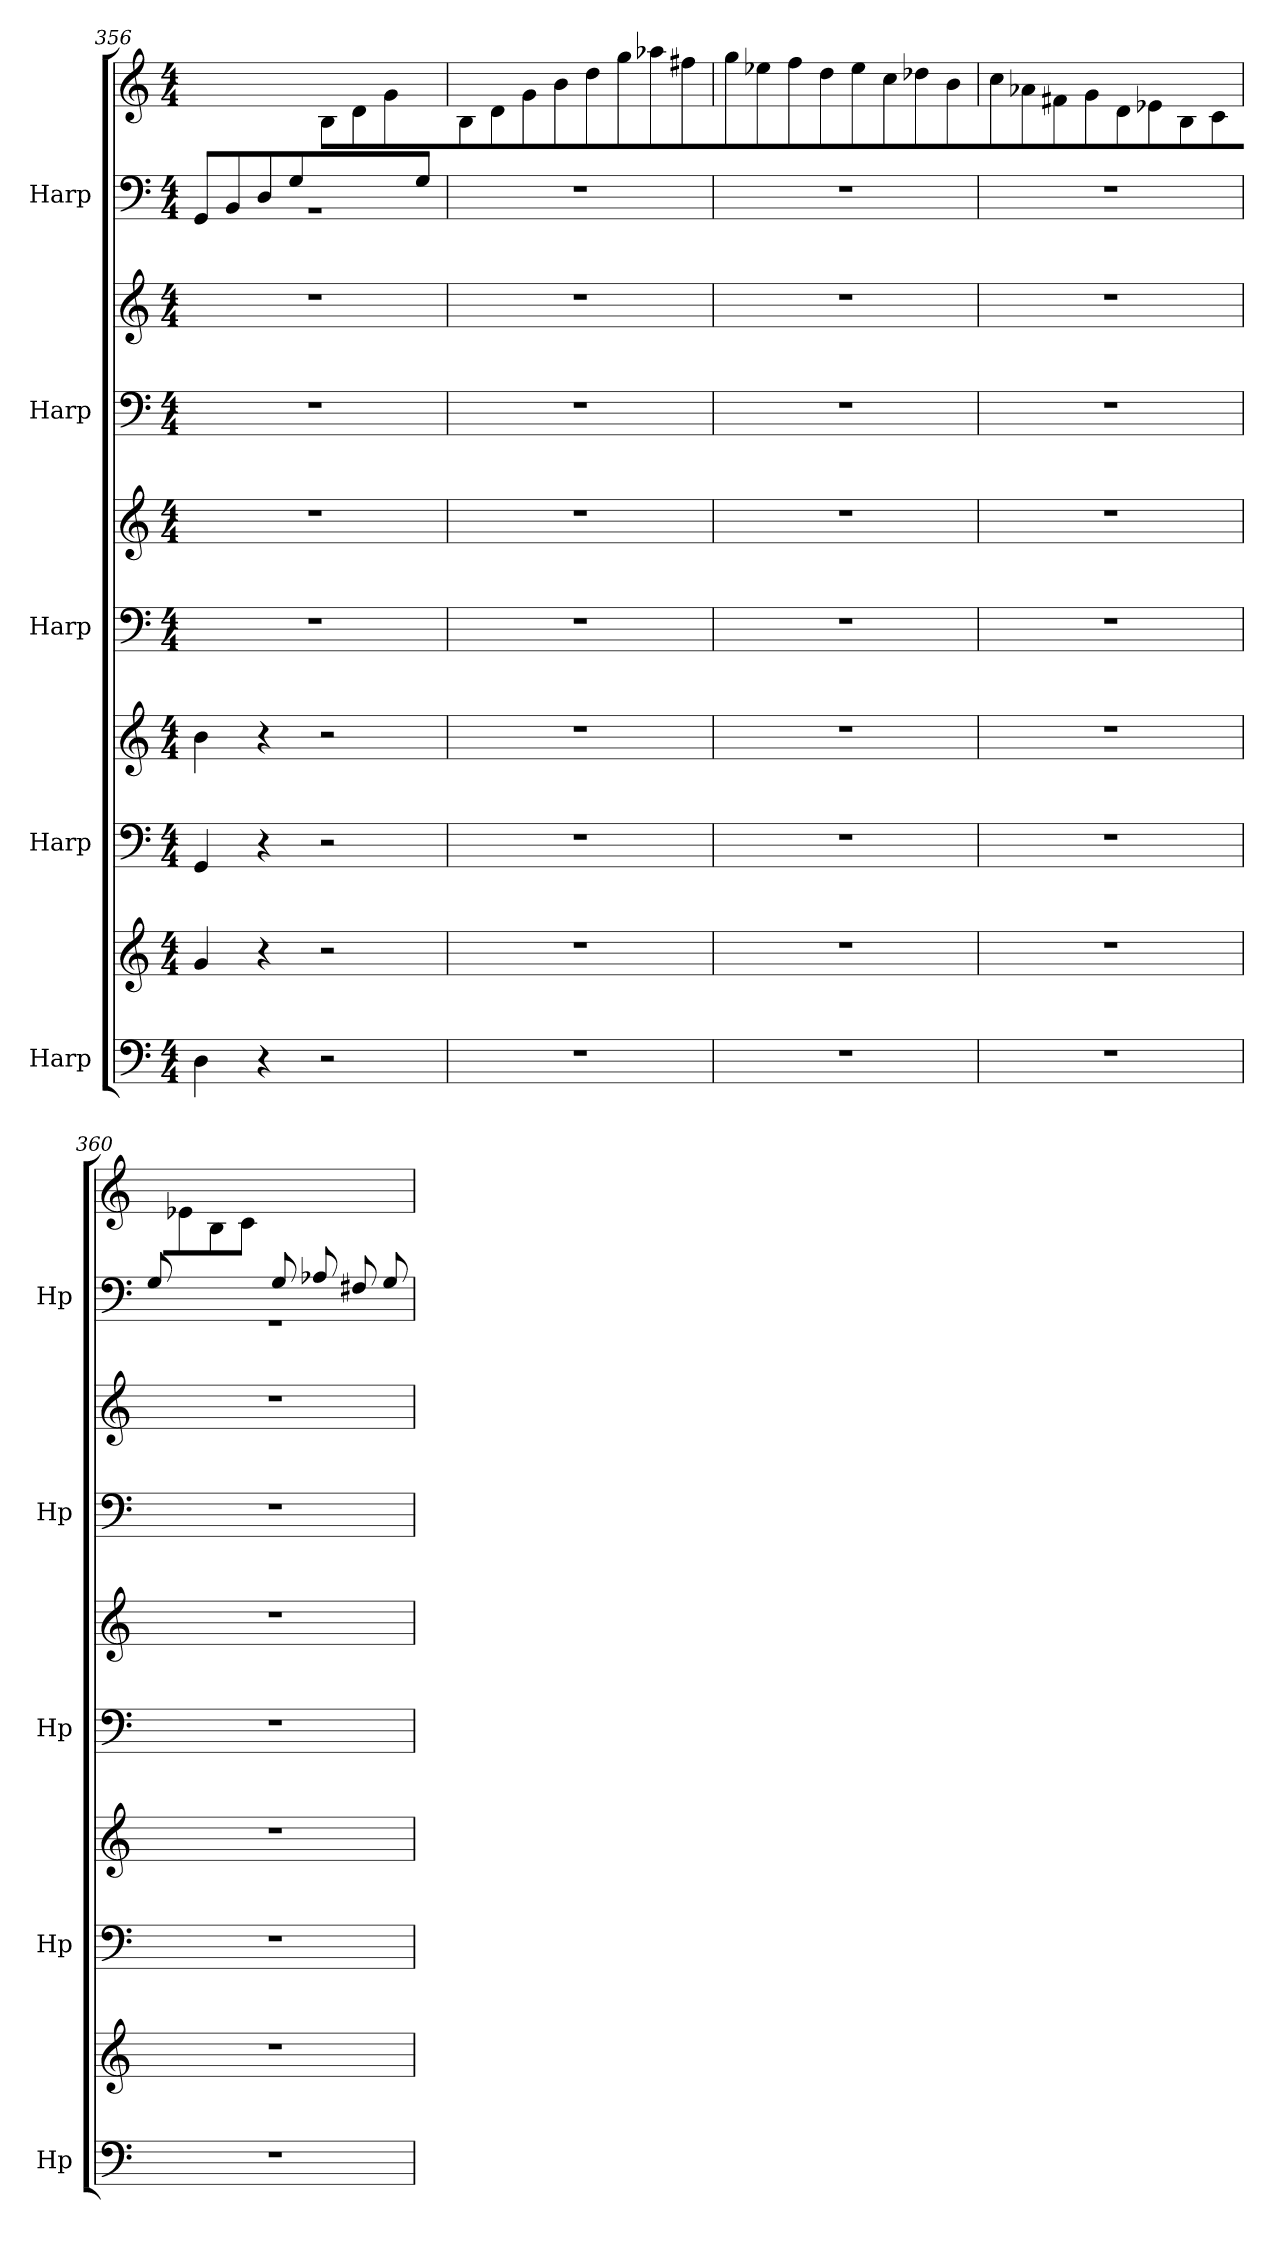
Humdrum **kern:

**kern	**kern	**kern	**kern	**kern	**kern	**kern	**kern	**kern	**kern
*part5	*part5	*part4	*part4	*part3	*part3	*part2	*part2	*part1	*part1
*staff10	*staff9	*staff8	*staff7	*staff6	*staff5	*staff4	*staff3	*staff2	*staff1
*I"Harp	*	*I"Harp	*	*I"Harp	*	*I"Harp	*	*I"Harp	*
*I'Hp	*	*I'Hp	*	*I'Hp	*	*I'Hp	*	*I'Hp	*
!!LO:PB:g=z
*clefF4	*clefG2	*clefF4	*clefG2	*clefF4	*clefG2	*clefF4	*clefG2	*clefF4	*clefG2
*k[]	*k[]	*k[]	*k[]	*k[]	*k[]	*k[]	*k[]	*k[]	*k[]
*M4/4	*M4/4	*M4/4	*M4/4	*M4/4	*M4/4	*M4/4	*M4/4	*M4/4	*M4/4
=356	=356	=356	=356	=356	=356	=356	=356	=356	=356
*	*	*	*	*	*	*	*	*^	*
4D\	4g/	4GG/	4b\	1r	1r	1r	1r	8GG/L	1rBB	2ryy
.	.	.	.	.	.	.	.	8BB/	.	.
4r	4r	4r	4r	.	.	.	.	8D/	.	.
.	.	.	.	.	.	.	.	8G/J	.	.
2r	2r	2r	2r	.	.	.	.	4.ryy	.	8B\L
.	.	.	.	.	.	.	.	.	.	8d\
.	.	.	.	.	.	.	.	.	.	8g\
.	.	.	.	.	.	.	.	8G/J	.	8ryy
*	*	*	*	*	*	*	*	*v	*v	*
=357	=357	=357	=357	=357	=357	=357	=357	=357	=357
1r	1r	1r	1r	1r	1r	1r	1r	1r	8B/L
.	.	.	.	.	.	.	.	.	8d/
.	.	.	.	.	.	.	.	.	8g/
.	.	.	.	.	.	.	.	.	8b/J
.	.	.	.	.	.	.	.	.	8dd\L
.	.	.	.	.	.	.	.	.	8gg\
.	.	.	.	.	.	.	.	.	8aa-X\
.	.	.	.	.	.	.	.	.	8ff#X\J
=358	=358	=358	=358	=358	=358	=358	=358	=358	=358
1r	1r	1r	1r	1r	1r	1r	1r	1r	8gg\L
.	.	.	.	.	.	.	.	.	8ee-X\
.	.	.	.	.	.	.	.	.	8ff\
.	.	.	.	.	.	.	.	.	8dd\J
.	.	.	.	.	.	.	.	.	8ee-\L
.	.	.	.	.	.	.	.	.	8cc\
.	.	.	.	.	.	.	.	.	8dd-X\
.	.	.	.	.	.	.	.	.	8b\J
=359	=359	=359	=359	=359	=359	=359	=359	=359	=359
1r	1r	1r	1r	1r	1r	1r	1r	1r	8cc/L
.	.	.	.	.	.	.	.	.	8a-X/
.	.	.	.	.	.	.	.	.	8f#X/
.	.	.	.	.	.	.	.	.	8g/J
.	.	.	.	.	.	.	.	.	8d/L
.	.	.	.	.	.	.	.	.	8e-X/
.	.	.	.	.	.	.	.	.	8B/
.	.	.	.	.	.	.	.	.	8c/J
!!LO:PB:g=z
=360	=360	=360	=360	=360	=360	=360	=360	=360	=360
*	*	*	*	*	*	*	*	*^	*
1r	1r	1r	1r	1r	1r	1r	1r	8G/L	1rGG	8ryy
.	.	.	.	.	.	.	.	4.ryy	.	8e-X\
.	.	.	.	.	.	.	.	.	.	8B\
.	.	.	.	.	.	.	.	.	.	8c\J
.	.	.	.	.	.	.	.	8G/L	.	2ryy
.	.	.	.	.	.	.	.	8A-X/	.	.
.	.	.	.	.	.	.	.	8F#X/	.	.
.	.	.	.	.	.	.	.	8G/J	.	.
*	*	*	*	*	*	*	*	*v	*v	*
=	=	=	=	=	=	=	=	=	=
*-	*-	*-	*-	*-	*-	*-	*-	*-	*-
